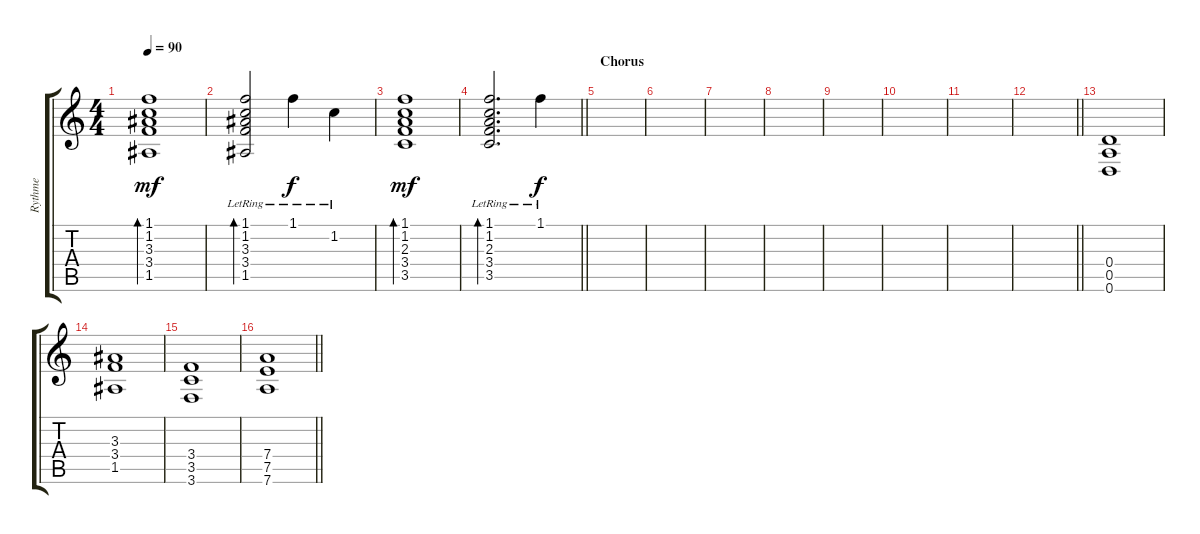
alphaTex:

\track ("Rythme" "Rythme") {instrument overdrivenguitar}
\staff {score tabs}
\tuning (E4 B3 G3 D3 A2 D2) {hide}
\ts (4 4)
\tempo 90
\clef g2
\ks c
(1.1 1.2 3.3 3.4 1.5).1{bd 120 dy mf} |
(1.1{lr} 1.2{lr} 3.3{lr} 3.4{lr} 1.5{lr}).2{bd 120} 1.1{lr}.4{dy f} 1.2{lr}.4 |
(1.1 1.2 2.3 3.4 3.5).1{bd 120 dy mf} |
\barLineRight lightlight
(1.1{lr} 1.2{lr} 2.3{lr} 3.4{lr} 3.5{lr}).2{d bd 120} 1.1{lr}.4{dy f} |
\section ("" "Chorus")
|
|
|
|
|
|
|
\barLineRight lightlight
|
\section ("" " ")
(0.4 0.5 0.6).1{volume 13 balance 16 instrument overdrivenguitar} |
(3.3 3.4 1.5).1 |
(3.4 3.5 3.6).1 |
\barLineRight lightlight
(7.4 7.5 7.6).1
